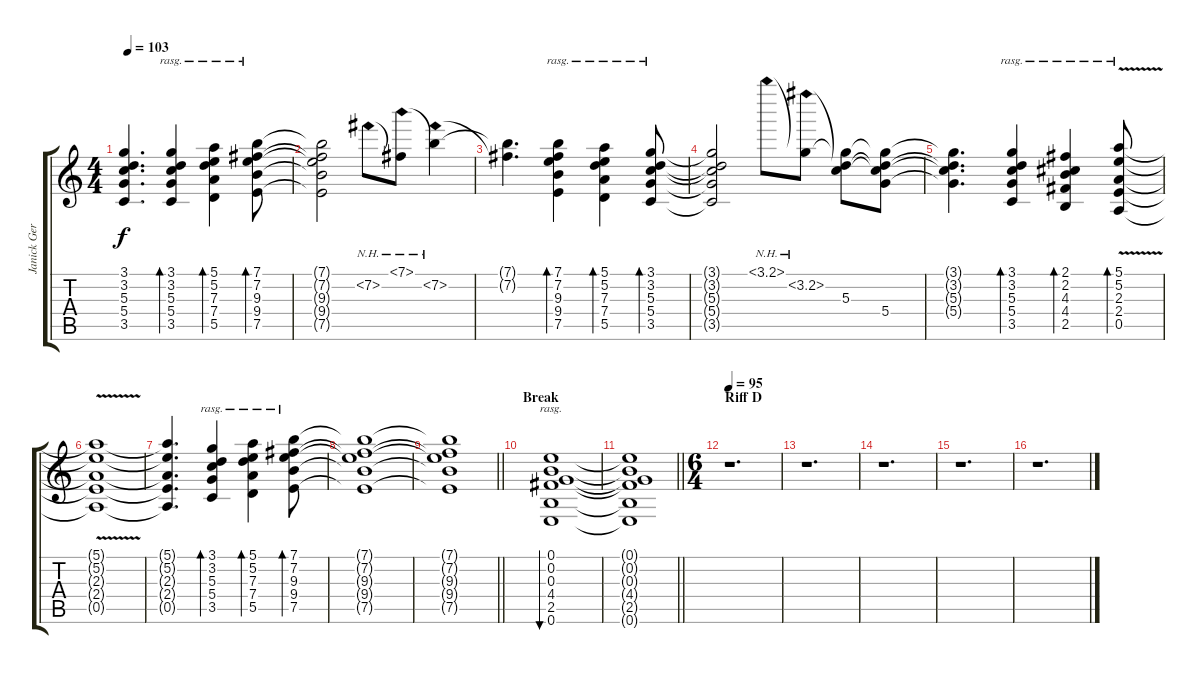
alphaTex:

\track ("Janick Gers" "Janick Ger") {instrument distortionguitar}
\staff {score tabs}
\tuning (E4 B3 G3 D3 A2 E2) {hide}
\ts (4 4)
\tempo 103
\clef g2
\ks c
(3.1{t} 3.2{t} 5.3{t} 5.4{t} 3.5{t}).4{d dy f} (3.1 3.2 5.3 5.4 3.5).4{bd 240 rasg ii} (5.1 5.2 7.3 7.4 5.5).4{bd 240 rasg ii} (7.1 7.2 9.3 9.4 7.5).8{bd 240 rasg ii} |
(7.1{t} 7.2{t} 9.3{t} 9.4{t} 7.5{t}).2 7.2{nh}.8{volume 14} (7.1{nh} 7.2{t}).8 (7.1{t} 7.2{nh}).4 |
(7.1{t} 7.2{t}).4{d} (7.1 7.2 9.3 9.4 7.5).4{bd 240 rasg ii volume 11} (5.1 5.2 7.3 7.4 5.5).4{bd 240 rasg ii} (3.1 3.2 5.3 5.4 3.5).8{bd 240 rasg ii} |
(3.1{t} 3.2{t} 5.3{t} 5.4{t} 3.5{t}).2 3.1{nh}.8{volume 14} (3.1{t} 3.2{nh}).8 (3.1{t} 3.2{t} 5.3).8 (3.1{t} 3.2{t} 5.3{t} 5.4).8 |
(3.1{t} 3.2{t} 5.3{t} 5.4{t}).4{d} (3.1 3.2 5.3 5.4 3.5).4{bd 240 rasg ii volume 11} (2.1 2.2 4.3 4.4 2.5).4{bd 240 rasg ii} (5.1 5.2 2.3{v} 2.4{v} 0.5).8{bd 240 rasg ii} |
(5.1{t} 5.2{t} 2.3{t} 2.4{t} 0.5{t}).1{volume 11} |
(5.1{t} 5.2{t} 2.3{t} 2.4{t} 0.5{t}).4{d} (3.1 3.2 5.3 5.4 3.5).4{bd 240 rasg ii} (5.1 5.2 7.3 7.4 5.5).4{bd 240 rasg ii} (7.1 7.2 9.3 9.4 7.5).8{bd 240 rasg ii} |
(7.1{t} 7.2{t} 9.3{t} 9.4{t} 7.5{t}).1 |
\barLineRight lightlight
(7.1{t} 7.2{t} 9.3{t} 9.4{t} 7.5{t}).1 |
\section ("" "Break")
(0.1 0.2 0.3 4.4 2.5 0.6).1{bu 480 rasg ii} |
\barLineRight lightlight
(0.1{t} 0.2{t} 0.3{t} 4.4{t} 2.5{t} 0.6{t}).1{volume 0} |
\ts (6 4)
\section ("" "Riff D")
\tempo 95
r.1{d} |
r.1{d} |
r.1{d} |
r.1{d} |
r.1{d}
